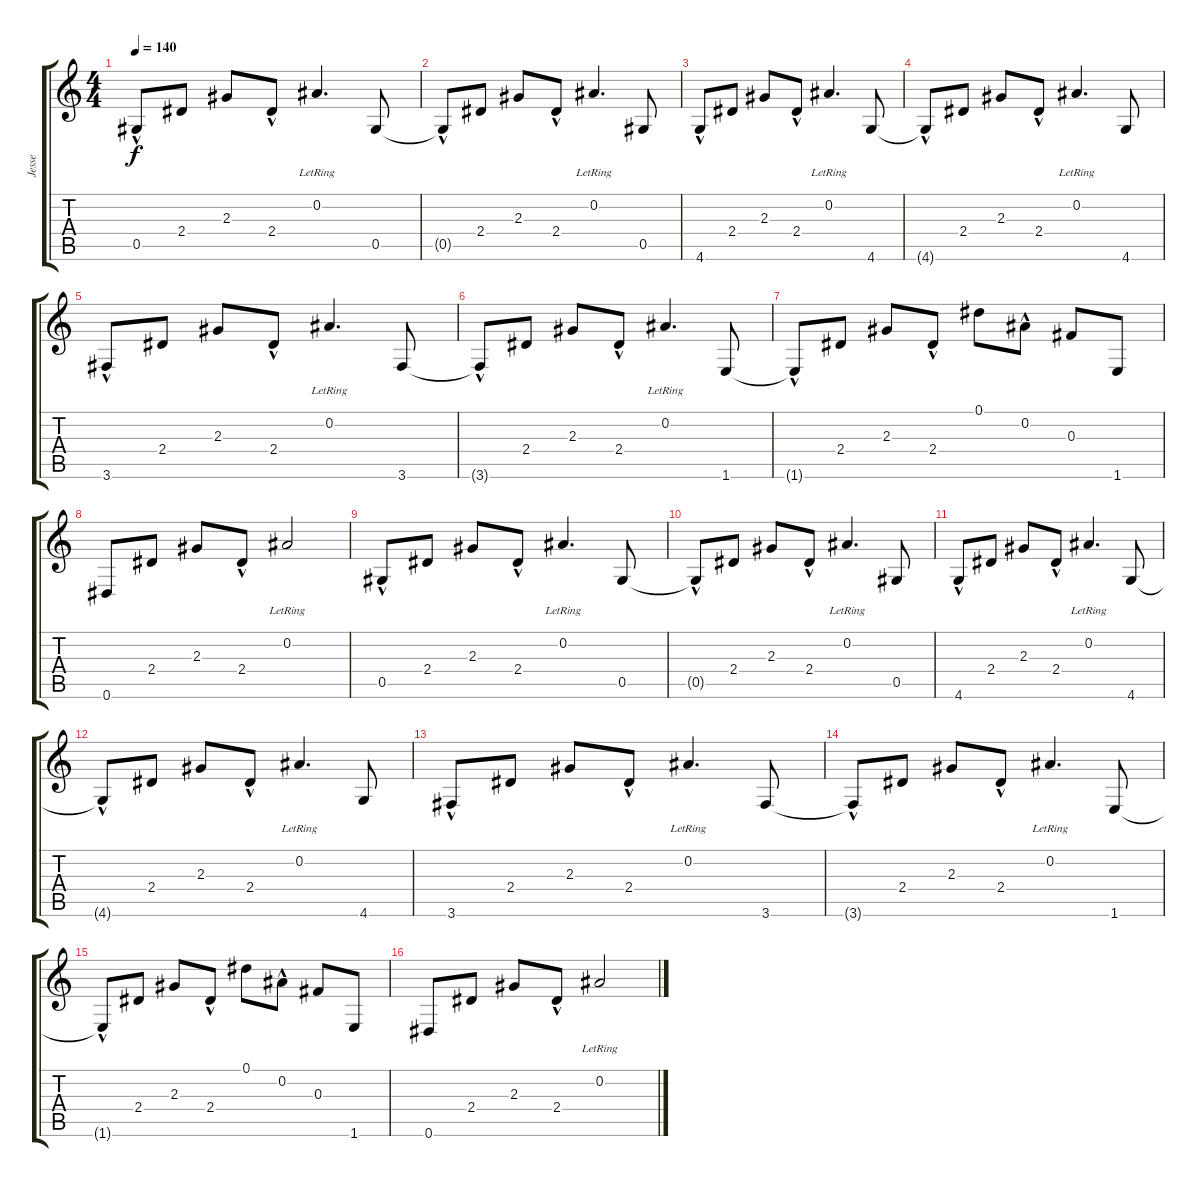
\track ("Jesse" "Jesse") {instrument overdrivenguitar}
\staff {score tabs}
\tuning (Eb4 Bb3 Gb3 Db3 Ab2 Eb2) {hide}
\ts (4 4)
\tempo 140
\clef g2
\ks c
0.5{hac}.8{dy f instrument overdrivenguitar} 2.4.8 2.3.8 2.4{hac}.8 0.2{lr}.4{d} 0.5.8 |
0.5{hac t}.8 2.4.8 2.3.8 2.4{hac}.8 0.2{lr}.4{d} 0.5.8 |
4.6{hac}.8 2.4.8 2.3.8 2.4{hac}.8 0.2{lr}.4{d} 4.6.8 |
4.6{hac t}.8 2.4.8 2.3.8 2.4{hac}.8 0.2{lr}.4{d} 4.6.8 |
3.6{hac}.8 2.4.8 2.3.8 2.4{hac}.8 0.2{lr}.4{d} 3.6.8 |
3.6{hac t}.8 2.4.8 2.3.8 2.4{hac}.8 0.2{lr}.4{d} 1.6.8 |
1.6{hac t}.8 2.4.8 2.3.8 2.4{hac}.8 0.1.8 0.2{hac}.8 0.3.8 1.6.8 |
0.6.8 2.4.8 2.3.8 2.4{hac}.8 0.2{lr}.2 |
0.5{hac}.8 2.4.8 2.3.8 2.4{hac}.8 0.2{lr}.4{d} 0.5.8 |
0.5{hac t}.8 2.4.8 2.3.8 2.4{hac}.8 0.2{lr}.4{d} 0.5.8 |
4.6{hac}.8 2.4.8 2.3.8 2.4{hac}.8 0.2{lr}.4{d} 4.6.8 |
4.6{hac t}.8 2.4.8 2.3.8 2.4{hac}.8 0.2{lr}.4{d} 4.6.8 |
3.6{hac}.8 2.4.8 2.3.8 2.4{hac}.8 0.2{lr}.4{d} 3.6.8 |
3.6{hac t}.8 2.4.8 2.3.8 2.4{hac}.8 0.2{lr}.4{d} 1.6.8 |
1.6{hac t}.8 2.4.8 2.3.8 2.4{hac}.8 0.1.8 0.2{hac}.8 0.3.8 1.6.8 |
0.6.8 2.4.8 2.3.8 2.4{hac}.8 0.2{lr}.2
